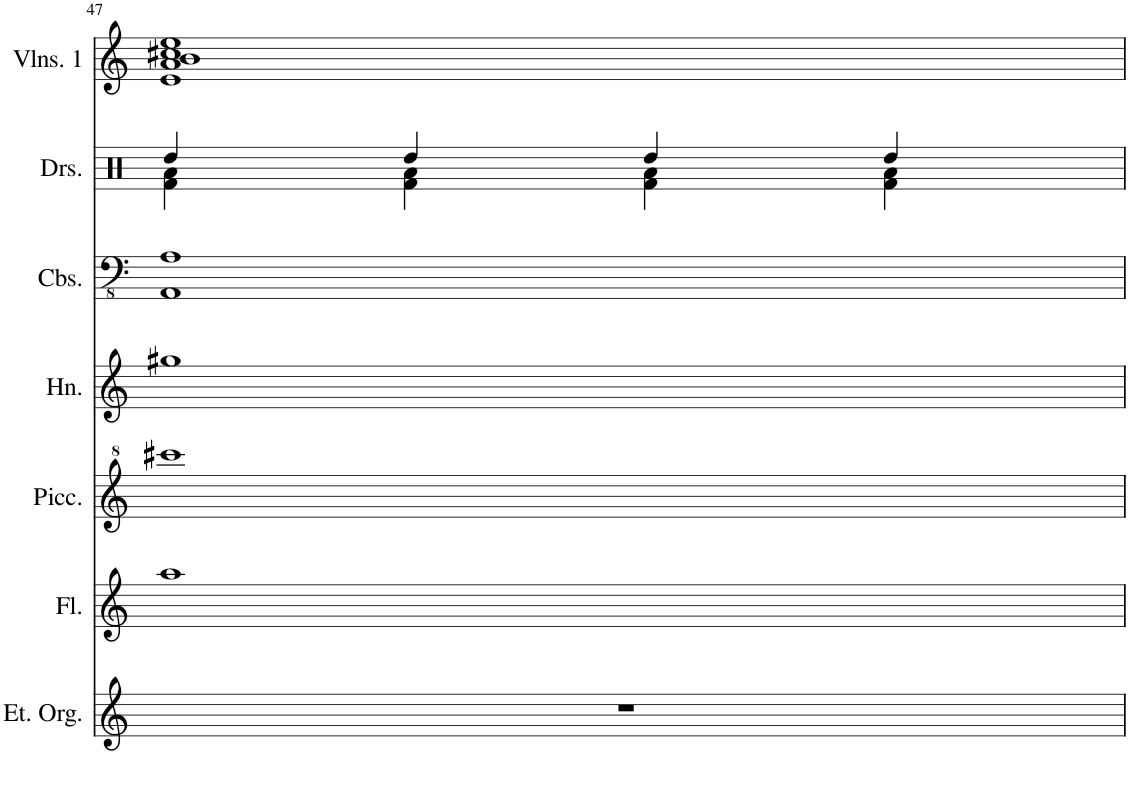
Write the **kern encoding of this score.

**kern	**kern	**kern	**kern	**kern	**kern	**kern
*part7	*part6	*part5	*part4	*part3	*part2	*part1
*staff7	*staff6	*staff5	*staff4	*staff3	*staff2	*staff1
*I"Electronic Organ	*I"Flute	*I"Piccolo	*I"Horn	*I"Contrabasses	*I"Drumset	*I"Violins 1
*I'Et. Org.	*I'Fl.	*I'Picc.	*I'Hn.	*I'Cbs.	*I'Drs.	*I'Vlns. 1
!!LO:PB:g=z
*clefG2	*clefG2	*clefG^2	*clefG2	*clefFv4	*clefX	*clefG2
*	*	*Trd-7c-12	*Trd4c7	*	*	*
*k[]	*k[]	*k[]	*k[]	*k[]	*k[]	*k[]
*M4/4	*M4/4	*M4/4	*M4/4	*M4/4	*M4/4	*M4/4
=47	=47	=47	=47	=47	=47	=47
*	*	*	*	*	*^	*
1r	1aa	1cccc#X	1gg#X	1AAA 1AA	4dd/	4f\ 4a\	1e 1a 1b 1cc#X 1ee
.	.	.	.	.	4dd/	4f\ 4a\	.
.	.	.	.	.	4dd/	4f\ 4a\	.
.	.	.	.	.	4dd/	4f\ 4a\	.
*	*	*	*	*	*v	*v	*
=	=	=	=	=	=	=
*-	*-	*-	*-	*-	*-	*-
